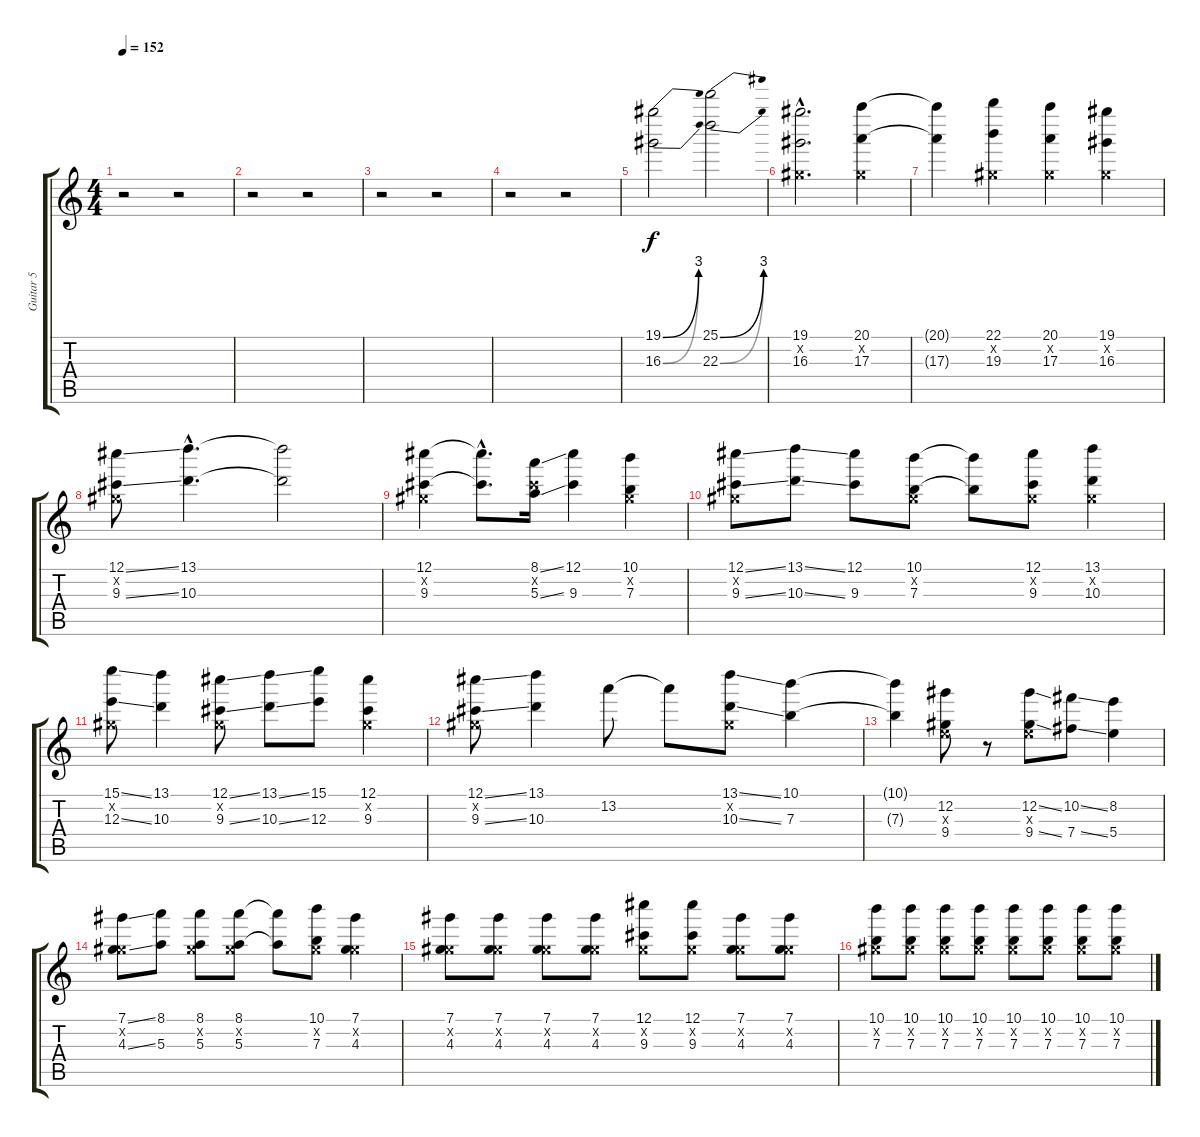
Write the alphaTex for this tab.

\track ("Guitar 5" "Guitar 5") {instrument overdrivenguitar}
\staff {score tabs}
\tuning (Db5 Ab4 E4 B3 Gb3 Db3) {hide}
\ts (4 4)
\tempo 152
\clef g2
\ks c
r.2{dy f} r.2 |
r.2 r.2 |
r.2 r.2 |
r.2 r.2 |
(19.1{be (bend 0 0 60 12)} 16.3{be (bend 0 0 60 12)}).2 (25.1{be (bend 0 0 60 12)} 22.3{be (bend 0 0 60 12)}).2 |
(19.1{hac} 0.2{hac x} 16.3{hac}).2{d} (20.1 0.2{x} 17.3).4 |
(20.1{t} 17.3{t}).4 (22.1 0.2{x} 19.3).4 (20.1 0.2{x} 17.3).4 (19.1 0.2{x} 16.3).4 |
(12.1{ss} 0.2{x} 9.3{ss}).8 (13.1{hac} 10.3{hac}).4{d} (13.1{t} 10.3{t}).2 |
(12.1 0.2{x} 9.3).4 (12.1{hac t} 9.3{hac t}).8{d} (8.1{ss} 5.2{x} 5.3{ss}).16 (12.1 9.3).4 (10.1 0.2{x} 7.3).4 |
(12.1{ss} 0.2{x} 9.3{ss}).8 (13.1{ss} 10.3{ss}).8 (12.1 9.3).8 (10.1 0.2{x} 7.3).8 (10.1{t} 7.3{t}).8 (12.1 0.2{x} 9.3).8 (13.1 0.2{x} 10.3).4 |
(15.1{ss} 0.2{x} 12.3{ss}).8 (13.1 10.3).4 (12.1{ss} 0.2{x} 9.3{ss}).8 (13.1{ss} 10.3{ss}).8 (15.1 12.3).8 (12.1 0.2{x} 9.3).4 |
(12.1{ss} 0.2{x} 9.3{ss}).8 (13.1 10.3).4 13.2.8 13.2{t}.8 (13.1{ss} 0.2{x} 10.3{ss}).8 (10.1 7.3).4 |
(10.1{t} 7.3{t}).4 (12.2 0.3{x} 9.4).8 r.8 (12.2{ss} 0.3{x} 9.4{ss}).8 (10.2{ss} 7.4{ss}).8 (8.2 5.4).4 |
(7.1{ss} 0.2{x} 4.3{ss}).8 (8.1 5.3).8 (8.1 0.2{x} 5.3).8 (8.1 0.2{x} 5.3).8 (8.1{t} 5.3{t}).8 (10.1 0.2{x} 7.3).8 (7.1 0.2{x} 4.3).4 |
(7.1 0.2{x} 4.3).8 (7.1 0.2{x} 4.3).8 (7.1 0.2{x} 4.3).8 (7.1 0.2{x} 4.3).8 (12.1 0.2{x} 9.3).8 (12.1 0.2{x} 9.3).8 (7.1 0.2{x} 4.3).8 (7.1 0.2{x} 4.3).8 |
(10.1 0.2{x} 7.3).8 (10.1 0.2{x} 7.3).8 (10.1 0.2{x} 7.3).8 (10.1 0.2{x} 7.3).8 (10.1 0.2{x} 7.3).8 (10.1 0.2{x} 7.3).8 (10.1 0.2{x} 7.3).8 (10.1 0.2{x} 7.3).8
